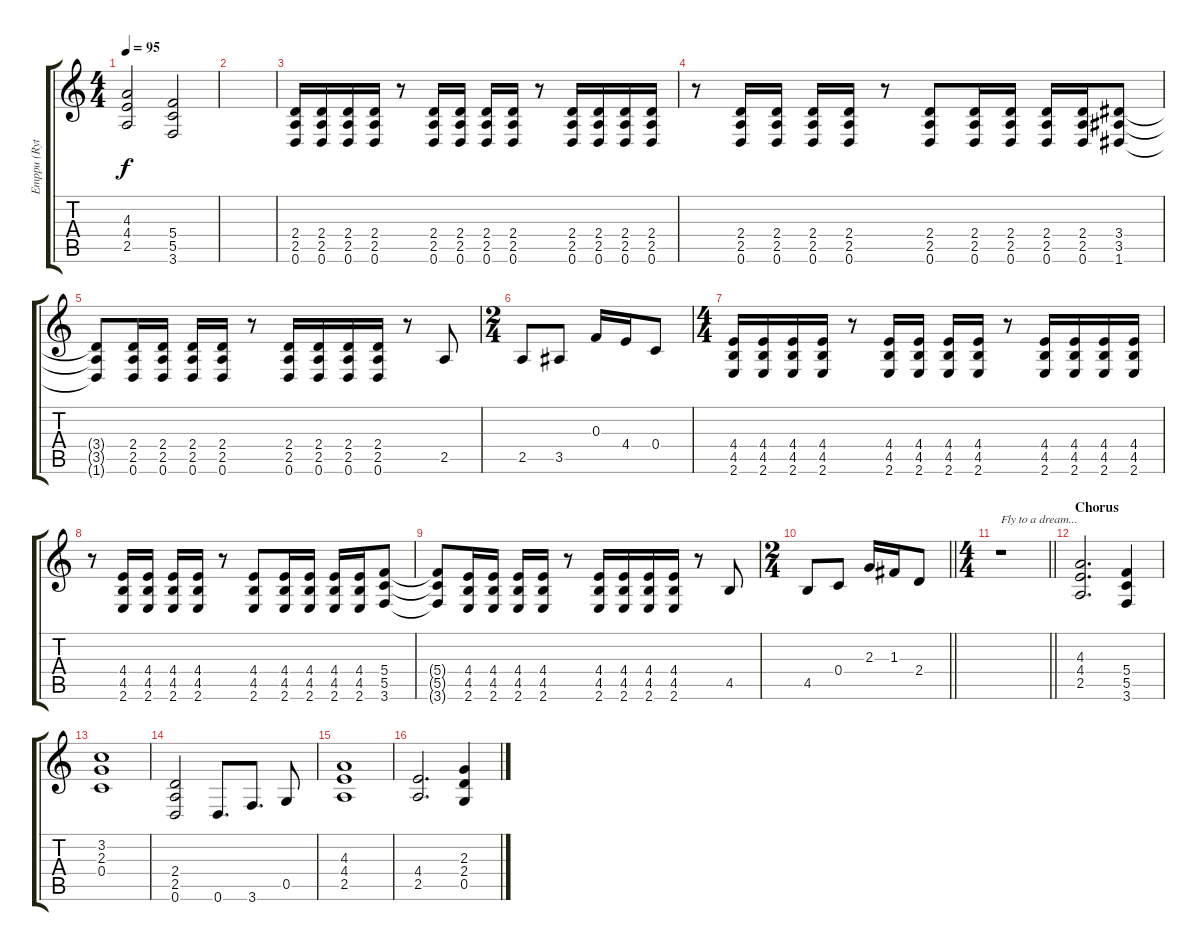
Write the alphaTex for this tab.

\track ("Emppu (Rythm)" "Emppu (Ryt") {instrument distortionguitar}
\staff {score tabs}
\tuning (E4 A3 F3 C3 G2 D2) {hide}
\ts (4 4)
\tempo 95
\clef g2
\ks c
(4.3 4.4 2.5).2{dy f} (5.4 5.5 3.6).2 |
|
(2.4 2.5 0.6).16 (2.4 2.5 0.6).16 (2.4 2.5 0.6).16 (2.4 2.5 0.6).16 r.8 (2.4 2.5 0.6).16 (2.4 2.5 0.6).16 (2.4 2.5 0.6).16 (2.4 2.5 0.6).16 r.8 (2.4 2.5 0.6).16 (2.4 2.5 0.6).16 (2.4 2.5 0.6).16 (2.4 2.5 0.6).16 |
r.8 (2.4 2.5 0.6).16 (2.4 2.5 0.6).16 (2.4 2.5 0.6).16 (2.4 2.5 0.6).16 r.8 (2.4 2.5 0.6).8 (2.4 2.5 0.6).16 (2.4 2.5 0.6).16 (2.4 2.5 0.6).16 (2.4 2.5 0.6).16 (3.4 3.5 1.6).8 |
(3.4{t} 3.5{t} 1.6{t}).8 (2.4 2.5 0.6).16 (2.4 2.5 0.6).16 (2.4 2.5 0.6).16 (2.4 2.5 0.6).16 r.8 (2.4 2.5 0.6).16 (2.4 2.5 0.6).16 (2.4 2.5 0.6).16 (2.4 2.5 0.6).16 r.8 2.5.8 |
\ts (2 4)
2.5.8 3.5.8 0.3.16 4.4.16 0.4.8 |
\ts (4 4)
(4.4 4.5 2.6).16 (4.4 4.5 2.6).16 (4.4 4.5 2.6).16 (4.4 4.5 2.6).16 r.8 (4.4 4.5 2.6).16 (4.4 4.5 2.6).16 (4.4 4.5 2.6).16 (4.4 4.5 2.6).16 r.8 (4.4 4.5 2.6).16 (4.4 4.5 2.6).16 (4.4 4.5 2.6).16 (4.4 4.5 2.6).16 |
r.8 (4.4 4.5 2.6).16 (4.4 4.5 2.6).16 (4.4 4.5 2.6).16 (4.4 4.5 2.6).16 r.8 (4.4 4.5 2.6).8 (4.4 4.5 2.6).16 (4.4 4.5 2.6).16 (4.4 4.5 2.6).16 (4.4 4.5 2.6).16 (5.4 5.5 3.6).8 |
(5.4{t} 5.5{t} 3.6{t}).8 (4.4 4.5 2.6).16 (4.4 4.5 2.6).16 (4.4 4.5 2.6).16 (4.4 4.5 2.6).16 r.8 (4.4 4.5 2.6).16 (4.4 4.5 2.6).16 (4.4 4.5 2.6).16 (4.4 4.5 2.6).16 r.8 4.5.8 |
\ts (2 4)
\barLineRight lightlight
4.5.8 0.4.8 2.3.16 1.3.16 2.4.8 |
\ts (4 4)
\barLineRight lightlight
r.1{txt "Fly to a dream..."} |
\section ("" "Chorus")
(4.3 4.4 2.5).2{d} (5.4 5.5 3.6).4 |
(3.2 2.3 0.4).1 |
(2.4 2.5 0.6).2 0.6.8{d} 3.6.8{d} 0.5.8 |
(4.3 4.4 2.5).1 |
(4.4 2.5).2{d} (2.3 2.4 0.5).4
